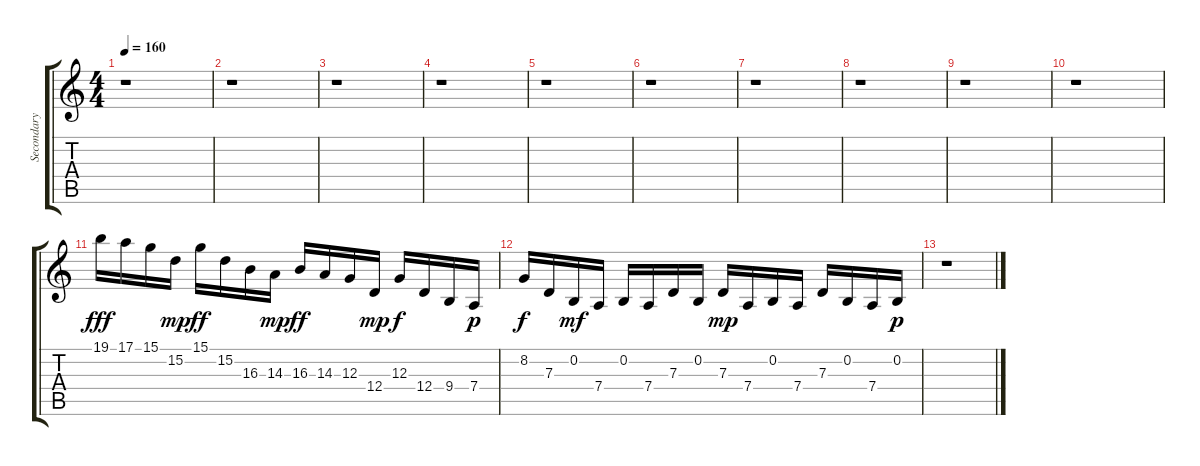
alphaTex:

\track ("Secondary Keyboard Melody" "Secondary ") {instrument lead2sawtooth}
\staff {score tabs}
\tuning (E4 B3 G3 D3 A2 E2) {hide}
\ts (4 4)
\tempo 160
\clef g2
\ks c
r.1{dy f} |
r.1 |
r.1 |
r.1 |
r.1 |
r.1 |
r.1 |
r.1 |
r.1 |
r.1 |
19.1.16{dy fff volume 14 balance 6} 17.1.16 15.1.16 15.2.16{dy mp} 15.1.16{dy ff} 15.2.16 16.3.16 14.3.16{dy mp} 16.3.16{dy ff} 14.3.16 12.3.16 12.4.16{dy mp} 12.3.16{dy f} 12.4.16 9.4.16 7.4.16{dy p} |
8.2.16{dy f} 7.3.16 0.2.16{dy mf} 7.4.16 0.2.16 7.4.16 7.3.16 0.2.16 7.3.16{dy mp} 7.4.16 0.2.16 7.4.16 7.3.16 0.2.16 7.4.16 0.2.16{dy p volume 14 balance 6} |
r.1
